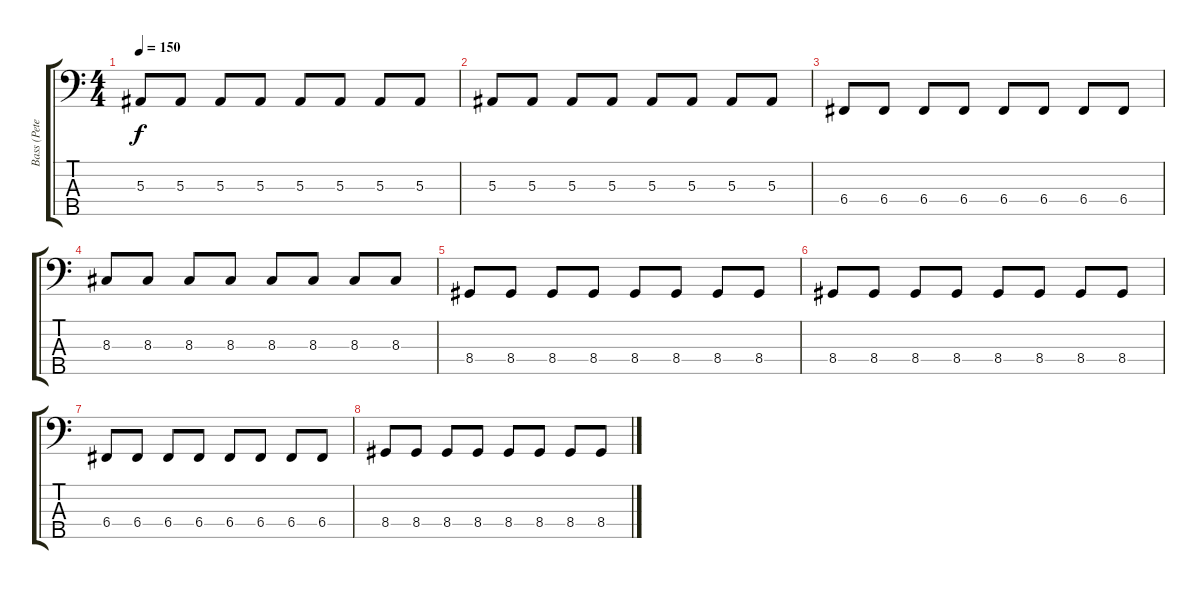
\track ("Bass (Peter Iwers)" "Bass (Pete") {instrument electricbassfinger}
\staff {score tabs}
\tuning (Eb2 Bb1 F1 C1 G0) {hide}
\ts (4 4)
\tempo 150
\clef f4
\ks c
5.3.8{dy f} 5.3.8 5.3.8 5.3.8 5.3.8 5.3.8 5.3.8 5.3.8 |
5.3.8 5.3.8 5.3.8 5.3.8 5.3.8 5.3.8 5.3.8 5.3.8 |
6.4.8 6.4.8 6.4.8 6.4.8 6.4.8 6.4.8 6.4.8 6.4.8 |
8.3.8 8.3.8 8.3.8 8.3.8 8.3.8 8.3.8 8.3.8 8.3.8 |
8.4.8 8.4.8 8.4.8 8.4.8 8.4.8 8.4.8 8.4.8 8.4.8 |
8.4.8 8.4.8 8.4.8 8.4.8 8.4.8 8.4.8 8.4.8 8.4.8 |
6.4.8 6.4.8 6.4.8 6.4.8 6.4.8 6.4.8 6.4.8 6.4.8 |
8.4.8 8.4.8 8.4.8 8.4.8 8.4.8 8.4.8 8.4.8 8.4.8
